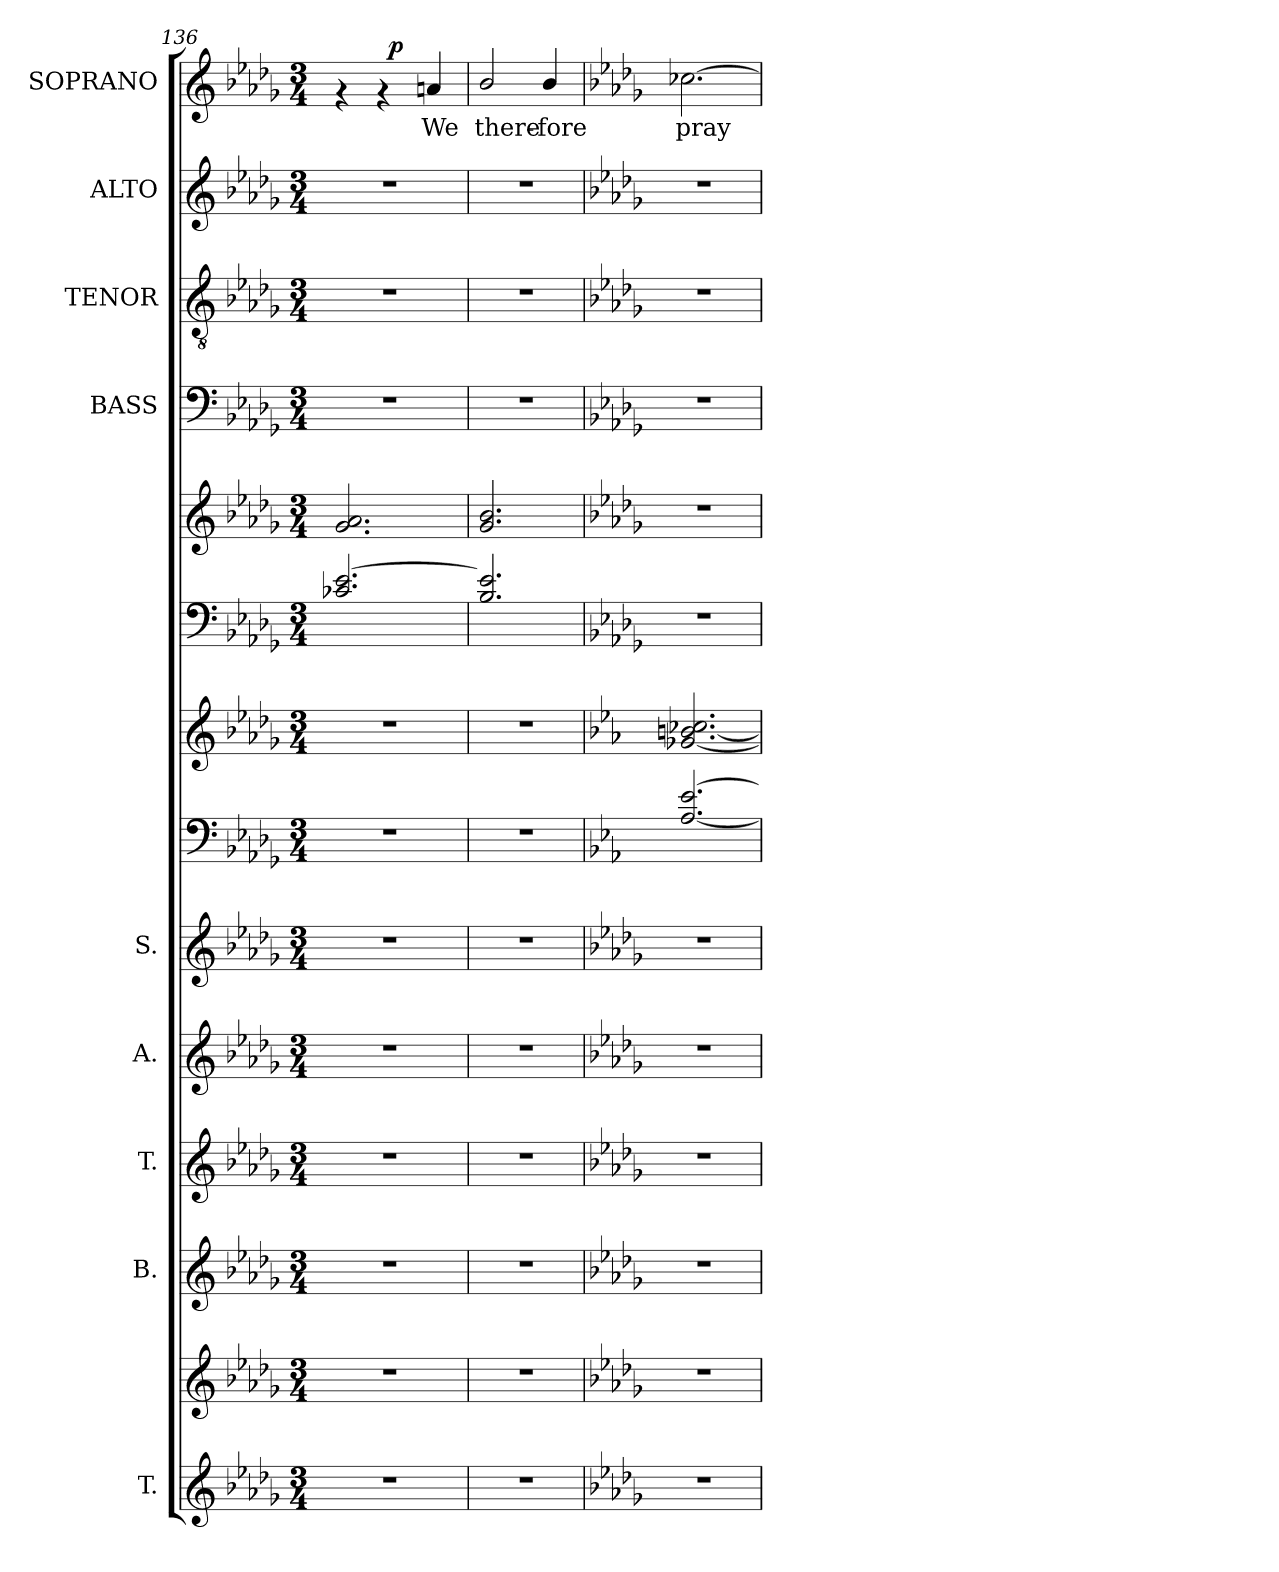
**kern	**kern	**kern	**kern	**kern	**kern	**kern	**kern	**kern	**kern	**kern	**kern	**kern	**kern	**text	**dynam
*part13	*part13	*part12	*part11	*part10	*part9	*part8	*part7	*part6	*part5	*part4	*part3	*part2	*part1	*part1	*part1
*staff14	*staff13	*staff12	*staff11	*staff10	*staff9	*staff8	*staff7	*staff6	*staff5	*staff4	*staff3	*staff2	*staff1	*staff1	*staff1
*I"T.	*	*I"B.	*I"T.	*I"A.	*I"S.	*	*	*	*	*I"BASS	*I"TENOR	*I"ALTO	*I"SOPRANO	*	*
*	*	*	*	*	*	*	*	*	*	*I'B.	*I'T.	*I'A.	*I'S.	*	*
*clefG2	*clefG2	*clefG2	*clefG2	*clefG2	*clefG2	*clefF4	*clefG2	*clefF4	*clefG2	*clefF4	*clefGv2	*clefG2	*clefG2	*	*
*k[b-e-a-d-g-]	*k[b-e-a-d-g-]	*k[b-e-a-d-g-]	*k[b-e-a-d-g-]	*k[b-e-a-d-g-]	*k[b-e-a-d-g-]	*k[b-e-a-d-g-]	*k[b-e-a-d-g-]	*k[b-e-a-d-g-]	*k[b-e-a-d-g-]	*k[b-e-a-d-g-]	*k[b-e-a-d-g-]	*k[b-e-a-d-g-]	*k[b-e-a-d-g-]	*	*
*D-:	*D-:	*D-:	*D-:	*D-:	*D-:	*D-:	*D-:	*D-:	*D-:	*D-:	*D-:	*D-:	*D-:	*	*
*M3/4	*M3/4	*M3/4	*M3/4	*M3/4	*M3/4	*M3/4	*M3/4	*M3/4	*M3/4	*M3/4	*M3/4	*M3/4	*M3/4	*	*
=136	=136	=136	=136	=136	=136	=136	=136	=136	=136	=136	=136	=136	=136	=136	=136
*	*	*	*	*	*	*	*	*	*	*	*	*	*^	*	*
2.r	2.r	2.r	2.r	2.r	2.r	2.r	2.r	2.c-X/ [>2.e-/	2.g-/ 2.a-/	2.r	2.r	2.r	4rf	4ryy	.	.
.	.	.	.	.	.	.	.	.	.	.	.	.	4rf	32ryy	.	.
!	!	!	!	!	!	!	!	!	!	!	!	!	!	!	!	!LO:DY:b
.	.	.	.	.	.	.	.	.	.	.	.	.	.	4...ryy	.	p
!	!	!	!	!	!	!	!	!	!	!	!	!	!	!	!LO:LY:b	!
.	.	.	.	.	.	.	.	.	.	.	.	.	4an/	.	We	.
=137	=137	=137	=137	=137	=137	=137	=137	=137	=137	=137	=137	=137	=137	=137	=137	=137
!	!	!	!	!	!	!	!	!	!	!	!	!	!	!	!LO:LY:b	!
*	*	*	*	*	*	*	*	*	*	*	*	*	*v	*v	*	*
2.r	2.r	2.r	2.r	2.r	2.r	2.r	2.r	2.B-/ 2.e-/]	2.g-/ 2.b-/	2.r	2.r	2.r	2b-/	there-	.
!	!	!	!	!	!	!	!	!	!	!	!	!	!	!LO:LY:b	!
.	.	.	.	.	.	.	.	.	.	.	.	.	4b-/	-fore	.
!!LO:LB:g=z
=138	=138	=138	=138	=138	=138	=138	=138	=138	=138	=138	=138	=138	=138	=138	=138
*	*	*	*	*	*	*k[b-e-a-]	*k[b-e-a-]	*	*	*	*	*	*	*	*
*	*	*	*	*	*	*E-:	*E-:	*	*	*	*	*	*	*	*
!	!	!	!	!	!	!	!	!	!	!	!	!	!	!LO:LY:b	!
2.r	2.r	2.r	2.r	2.r	2.r	[>2.A-/ [>2.e-/	[<2.g-X/ [>2.bn/ 2.cc-X/	2.r	2.r	2.r	2.r	2.r	[>2.cc-X\	pray	.
=	=	=	=	=	=	=	=	=	=	=	=	=	=	=	=
*-	*-	*-	*-	*-	*-	*-	*-	*-	*-	*-	*-	*-	*-	*-	*-
